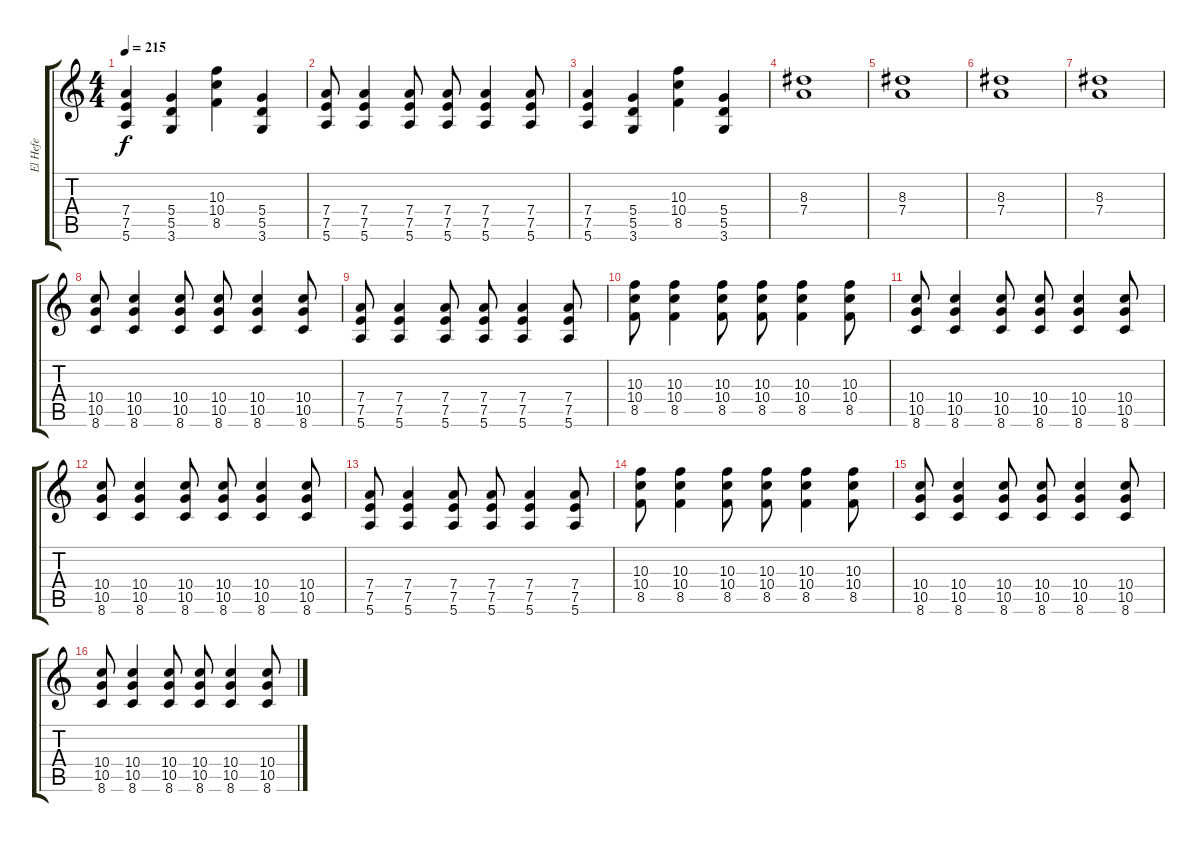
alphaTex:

\track ("El Hefe" "El Hefe") {instrument overdrivenguitar}
\staff {score tabs}
\tuning (E4 B3 G3 D3 A2 E2) {hide}
\ts (4 4)
\tempo 215
\clef g2
\ks c
(7.4 7.5 5.6).4{dy f} (5.4 5.5 3.6).4 (10.3 10.4 8.5).4 (5.4 5.5 3.6).4 |
(7.4 7.5 5.6).8 (7.4 7.5 5.6).4 (7.4 7.5 5.6).8 (7.4 7.5 5.6).8 (7.4 7.5 5.6).4 (7.4 7.5 5.6).8 |
(7.4 7.5 5.6).4 (5.4 5.5 3.6).4 (10.3 10.4 8.5).4 (5.4 5.5 3.6).4 |
(8.3 7.4).1 |
(8.3 7.4).1 |
(8.3 7.4).1 |
(8.3 7.4).1 |
(10.4 10.5 8.6).8 (10.4 10.5 8.6).4 (10.4 10.5 8.6).8 (10.4 10.5 8.6).8 (10.4 10.5 8.6).4 (10.4 10.5 8.6).8 |
(7.4 7.5 5.6).8 (7.4 7.5 5.6).4 (7.4 7.5 5.6).8 (7.4 7.5 5.6).8 (7.4 7.5 5.6).4 (7.4 7.5 5.6).8 |
(10.3 10.4 8.5).8 (10.3 10.4 8.5).4 (10.3 10.4 8.5).8 (10.3 10.4 8.5).8 (10.3 10.4 8.5).4 (10.3 10.4 8.5).8 |
(10.4 10.5 8.6).8 (10.4 10.5 8.6).4 (10.4 10.5 8.6).8 (10.4 10.5 8.6).8 (10.4 10.5 8.6).4 (10.4 10.5 8.6).8 |
(10.4 10.5 8.6).8 (10.4 10.5 8.6).4 (10.4 10.5 8.6).8 (10.4 10.5 8.6).8 (10.4 10.5 8.6).4 (10.4 10.5 8.6).8 |
(7.4 7.5 5.6).8 (7.4 7.5 5.6).4 (7.4 7.5 5.6).8 (7.4 7.5 5.6).8 (7.4 7.5 5.6).4 (7.4 7.5 5.6).8 |
(10.3 10.4 8.5).8 (10.3 10.4 8.5).4 (10.3 10.4 8.5).8 (10.3 10.4 8.5).8 (10.3 10.4 8.5).4 (10.3 10.4 8.5).8 |
(10.4 10.5 8.6).8 (10.4 10.5 8.6).4 (10.4 10.5 8.6).8 (10.4 10.5 8.6).8 (10.4 10.5 8.6).4 (10.4 10.5 8.6).8 |
(10.4 10.5 8.6).8 (10.4 10.5 8.6).4 (10.4 10.5 8.6).8 (10.4 10.5 8.6).8 (10.4 10.5 8.6).4 (10.4 10.5 8.6).8
